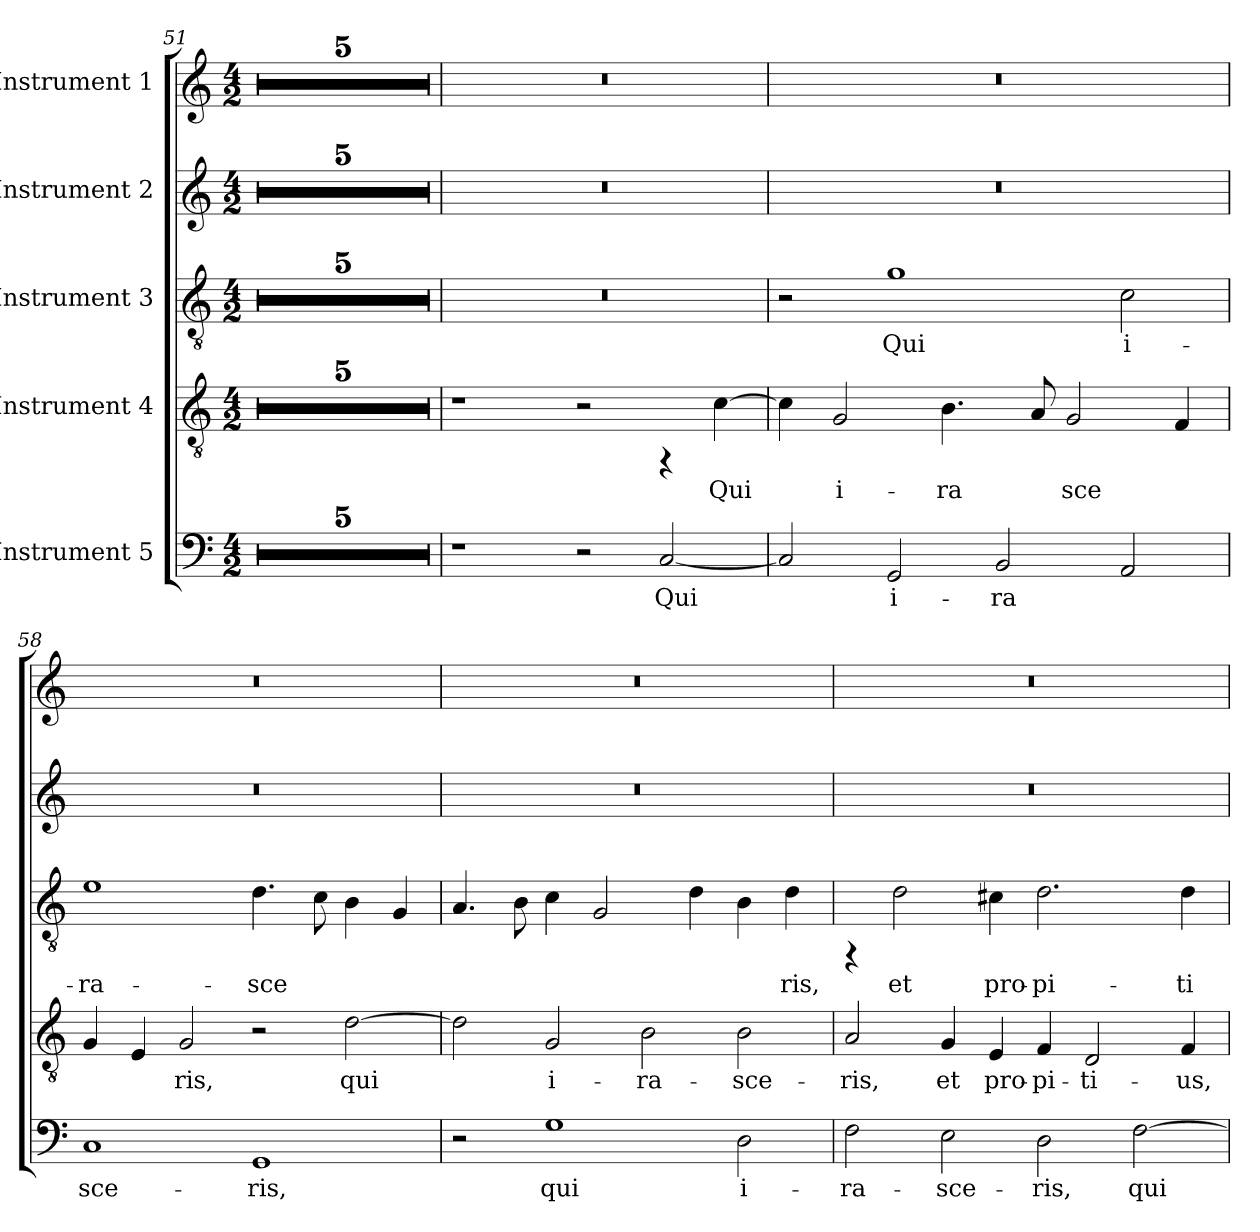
**kern	**text	**kern	**text	**kern	**text	**kern	**kern
*part5	*part5	*part4	*part4	*part3	*part3	*part2	*part1
*staff5	*staff5	*staff4	*staff4	*staff3	*staff3	*staff2	*staff1
*I"Instrument 5	*	*I"Instrument 4	*	*I"Instrument 3	*	*I"Instrument 2	*I"Instrument 1
*clefF4	*	*clefGv2	*	*clefGv2	*	*clefG2	*clefG2
*k[]	*	*k[]	*	*k[]	*	*k[]	*k[]
*C:	*	*C:	*	*C:	*	*C:	*C:
*M4/2	*	*M4/2	*	*M4/2	*	*M4/2	*M4/2
=51	=51	=51	=51	=51	=51	=51	=51
0r	.	0r	.	0r	.	0r	0r
=52	=52	=52	=52	=52	=52	=52	=52
0r	.	0r	.	0r	.	0r	0r
=53	=53	=53	=53	=53	=53	=53	=53
0r	.	0r	.	0r	.	0r	0r
=54	=54	=54	=54	=54	=54	=54	=54
0r	.	0r	.	0r	.	0r	0r
=55	=55	=55	=55	=55	=55	=55	=55
0r	.	0r	.	0r	.	0r	0r
=56	=56	=56	=56	=56	=56	=56	=56
1r	.	1r	.	0r	.	0r	0r
2r	.	2r	.	.	.	.	.
!	!LO:LY:b:cj	!	!	!	!	!	!
[<2C/	Qui	4rFF	.	.	.	.	.
!	!	!	!LO:LY:b:cj	!	!	!	!
.	.	[>4c\	Qui	.	.	.	.
=57	=57	=57	=57	=57	=57	=57	=57
!	!LO:LY:b:cj	!	!LO:LY:b:cj	!	!	!	!
2C/]	.	4c\]	.	2r	.	0r	0r
!	!	!	!LO:LY:b:cj	!	!	!	!
.	.	2G/	i-	.	.	.	.
!	!LO:LY:b:cj	!	!	!	!LO:LY:b:cj	!	!
2GG/	i-	.	.	1g	Qui	.	.
!	!	!	!LO:LY:b:cj	!	!	!	!
.	.	4.B\	-ra-	.	.	.	.
!	!LO:LY:b:cj	!	!	!	!	!	!
2BB/	-ra-	.	.	.	.	.	.
!	!	!	!LO:LY:b:cj	!	!	!	!
.	.	8A/	--	.	.	.	.
!	!	!	!LO:LY:b:cj	!	!	!	!
.	.	2G/	-sce-	.	.	.	.
!	!LO:LY:b:cj	!	!	!	!LO:LY:b:cj	!	!
2AA/	--	.	.	2c\	i-	.	.
!	!	!	!LO:LY:b:cj	!	!	!	!
.	.	4F/	--	.	.	.	.
=58	=58	=58	=58	=58	=58	=58	=58
!	!LO:LY:b:cj	!	!LO:LY:b:cj	!	!LO:LY:b:cj	!	!
1C	-sce-	4G/	--	1e	-ra-	0r	0r
!	!	!	!LO:LY:b:cj	!	!	!	!
.	.	4E/	--	.	.	.	.
!	!	!	!LO:LY:b:cj	!	!	!	!
.	.	2G/	-ris,	.	.	.	.
!	!LO:LY:b:cj	!	!	!	!LO:LY:b:cj	!	!
1GG	-ris,	2r	.	4.d\	-sce-	.	.
!	!	!	!	!	!LO:LY:b:cj	!	!
.	.	.	.	8c\	--	.	.
!	!	!	!LO:LY:b:cj	!	!LO:LY:b:cj	!	!
.	.	[<2d\	qui	4B\	--	.	.
!	!	!	!	!	!LO:LY:b:cj	!	!
.	.	.	.	4G/	--	.	.
!!LO:LB:g=z
=59	=59	=59	=59	=59	=59	=59	=59
!	!	!	!LO:LY:b:cj	!	!LO:LY:b:cj	!	!
2r	.	2d\]	.	4.A/	--	0r	0r
!	!	!	!	!	!LO:LY:b:cj	!	!
.	.	.	.	8B\	--	.	.
!	!LO:LY:b:cj	!	!LO:LY:b:cj	!	!LO:LY:b:cj	!	!
1G	qui	2G/	i-	4c\	--	.	.
!	!	!	!	!	!LO:LY:b:cj	!	!
.	.	.	.	2G/	--	.	.
!	!	!	!LO:LY:b:cj	!	!	!	!
.	.	2B\	-ra-	.	.	.	.
!	!	!	!	!	!LO:LY:b:cj	!	!
.	.	.	.	4d\	--	.	.
!	!LO:LY:b:cj	!	!LO:LY:b:cj	!	!LO:LY:b:cj	!	!
2D\	i-	2B\	-sce-	4B\	--	.	.
!	!	!	!	!	!LO:LY:b:cj	!	!
.	.	.	.	4d\	-ris,	.	.
=60	=60	=60	=60	=60	=60	=60	=60
!	!LO:LY:b:cj	!	!LO:LY:b:cj	!	!	!	!
2F\	-ra-	2A/	-ris,	4rFF	.	0r	0r
!	!	!	!	!	!LO:LY:b:cj	!	!
.	.	.	.	2d\	et	.	.
!	!LO:LY:b:cj	!	!LO:LY:b:cj	!	!	!	!
2E\	-sce-	4G/	et	.	.	.	.
!	!	!	!LO:LY:b:cj	!	!LO:LY:b:cj	!	!
.	.	4E/	pro-	4c#X\	pro-	.	.
!	!LO:LY:b:cj	!	!LO:LY:b:cj	!	!LO:LY:b:cj	!	!
2D\	-ris,	4F/	-pi-	2.d\	-pi-	.	.
!	!	!	!LO:LY:b:cj	!	!	!	!
.	.	2D/	-ti-	.	.	.	.
!	!LO:LY:b:cj	!	!	!	!	!	!
[>2F\	qui	.	.	.	.	.	.
!	!	!	!LO:LY:b:cj	!	!LO:LY:b:cj	!	!
.	.	4F/	-us,	4d\	-ti-	.	.
=	=	=	=	=	=	=	=
*-	*-	*-	*-	*-	*-	*-	*-
